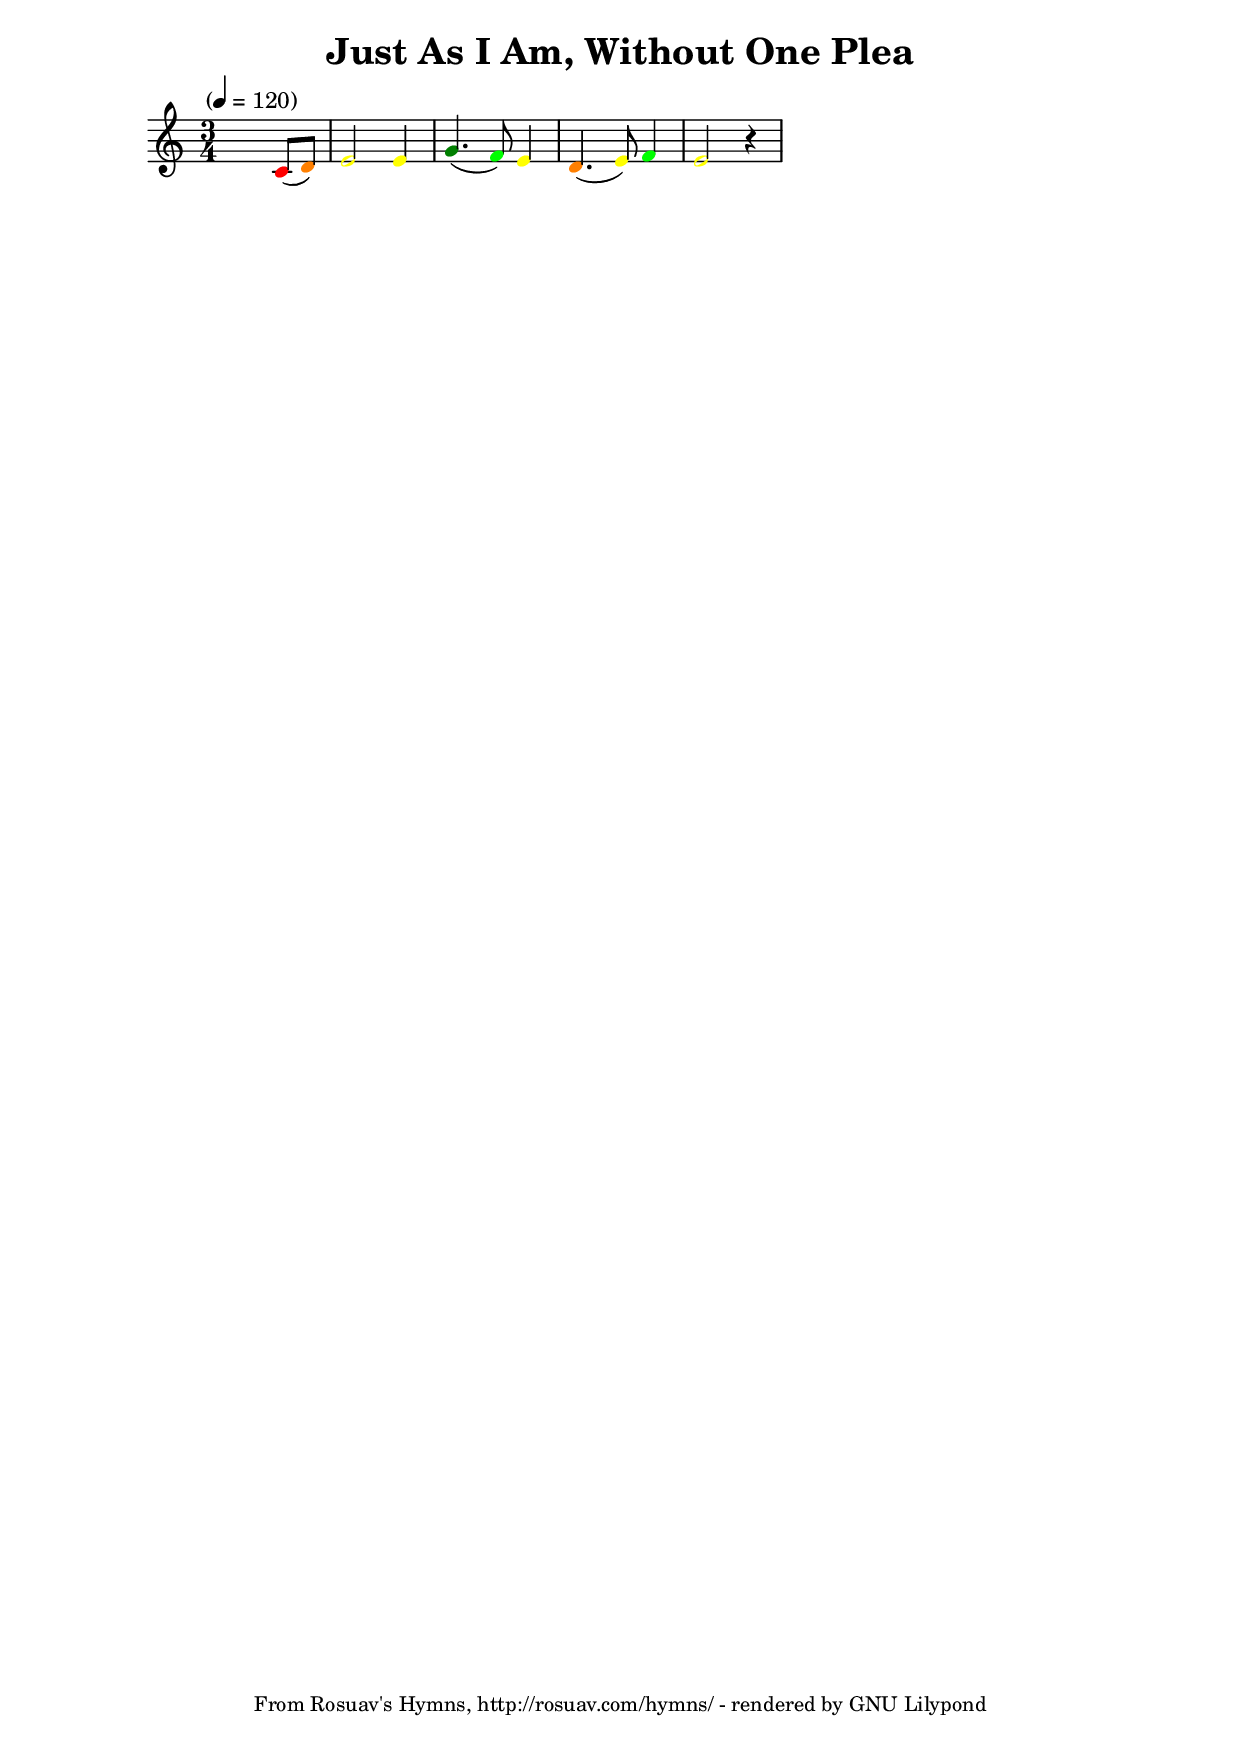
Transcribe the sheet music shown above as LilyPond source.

\version "2.24.0"
\include "Hymnal.ly"

% Attempt at generic handbell-compatible scoring.

\header
{
    title="Just As I Am, Without One Plea"
}

orange = #(rgb-color 1 0.5 0)
yellow = #(rgb-color 1 1 0)

% Taken straight from the docs and then tweaked very slightly
#(define (bell-color grob)
    "Color the notehead according to its position on the staff."
    (case (ly:grob-property grob 'staff-position)
      ; Why these aren't 1-8 I'm not wholly sure
      ((-6) red      )  ; for C
      ((-5) orange   )  ; for D
      ((-4) yellow   )  ; for E
      ((-3) green    )  ; for F
      ((-2) darkgreen)  ; for G
      ((-1) cyan     )  ; for A
      (( 0) darkblue )  ; for B
      (( 1) magenta  )  ; for >C
    )
)

\score {
    <<
        \new Staff <<
            \key c \major
            \time 3/4
            \tempo "" 4 = 120
            \new Voice \relative c' {
                \stemUp
                s2
                % Arrange to obtain color from procedure above
                \override NoteHead.color = #bell-color
                \override Stem.color = #bell-color
                c8(d8) e2 e4 g4.(f8) e4 d4.(e8) f4 e2
                r4
            }
        >>
    >>
    \layout { }
}

